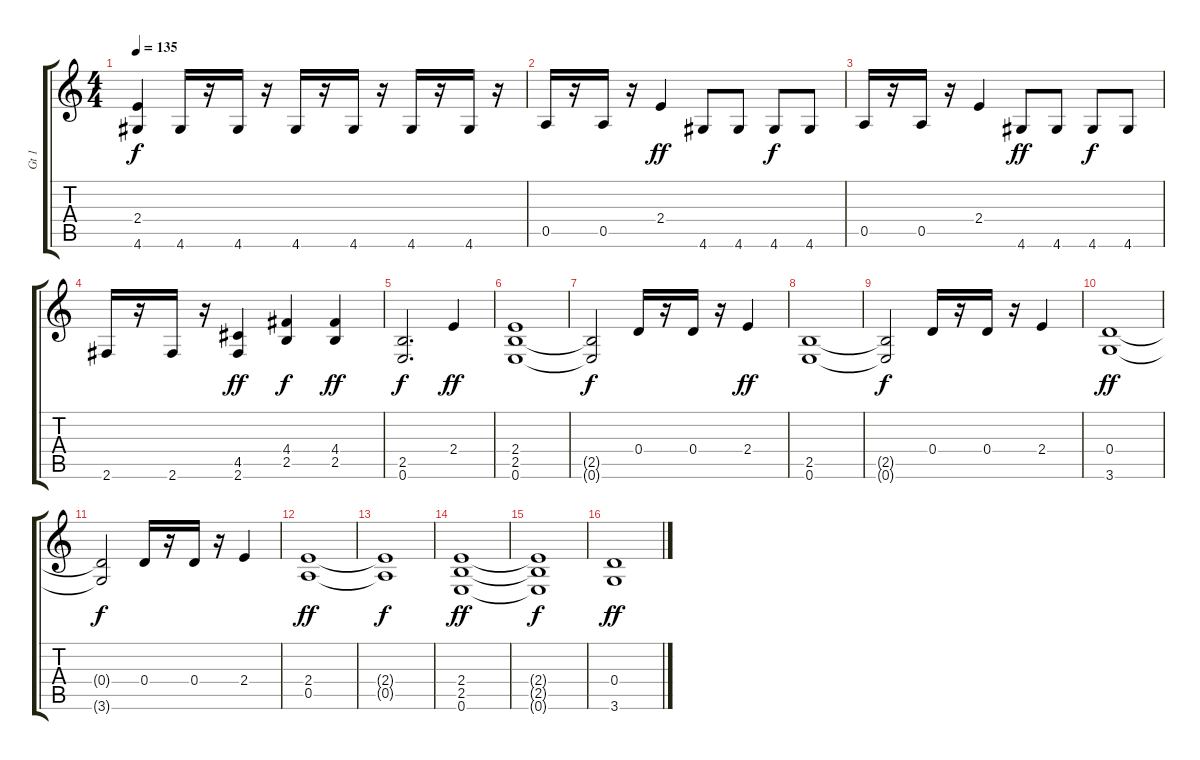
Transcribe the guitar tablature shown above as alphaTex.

\track ("Gt 1                                " "Gt 1      ") {instrument overdrivenguitar}
\staff {score tabs}
\tuning (E4 B3 G3 D3 A2 E2) {hide}
\ts (4 4)
\tempo 135
\clef g2
\ks c
(2.4 4.6).4{dy f} 4.6.16 r.16 4.6.16 r.16 4.6.16 r.16 4.6.16 r.16 4.6.16 r.16 4.6.16 r.16 |
0.5.16 r.16 0.5.16 r.16 2.4.4{dy ff} 4.6.8 4.6.8 4.6.8{dy f} 4.6.8 |
0.5.16 r.16 0.5.16 r.16 2.4.4 4.6.8{dy ff} 4.6.8 4.6.8{dy f} 4.6.8 |
2.6.16 r.16 2.6.16 r.16 (4.5 2.6).4{dy ff} (4.4 2.5).4{dy f} (4.4 2.5).4{dy ff} |
(2.5 0.6).2{d dy f} 2.4.4{dy ff} |
(2.4 2.5 0.6).1 |
(2.5{t} 0.6{t}).2{dy f} 0.4.16 r.16 0.4.16 r.16 2.4.4{dy ff} |
(2.5 0.6).1 |
(2.5{t} 0.6{t}).2{dy f} 0.4.16 r.16 0.4.16 r.16 2.4.4 |
(0.4 3.6).1{dy ff} |
(0.4{t} 3.6{t}).2{dy f} 0.4.16 r.16 0.4.16 r.16 2.4.4 |
(2.4 0.5).1{dy ff} |
(2.4{t} 0.5{t}).1{dy f} |
(2.4 2.5 0.6).1{dy ff} |
(2.4{t} 2.5{t} 0.6{t}).1{dy f} |
(0.4 3.6).1{dy ff}
